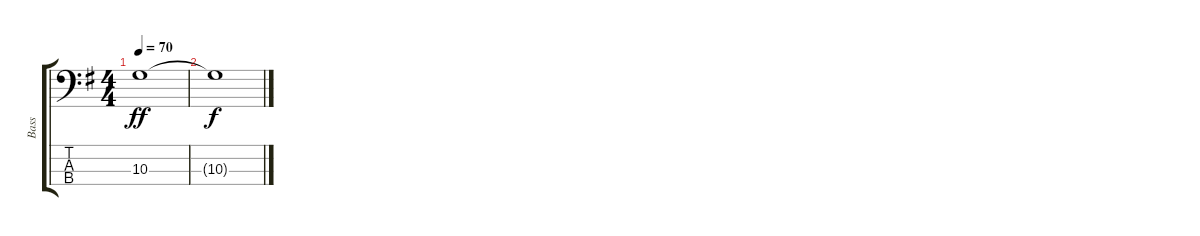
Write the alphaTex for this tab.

\track ("Bass" "Bass") {instrument electricbasspick}
\staff {score tabs}
\tuning (G2 D2 A1 E1) {hide}
\ts (4 4)
\tempo 70
\clef f4
\ks g
10.3.1{dy ff} |
10.3{t}.1{dy f}
